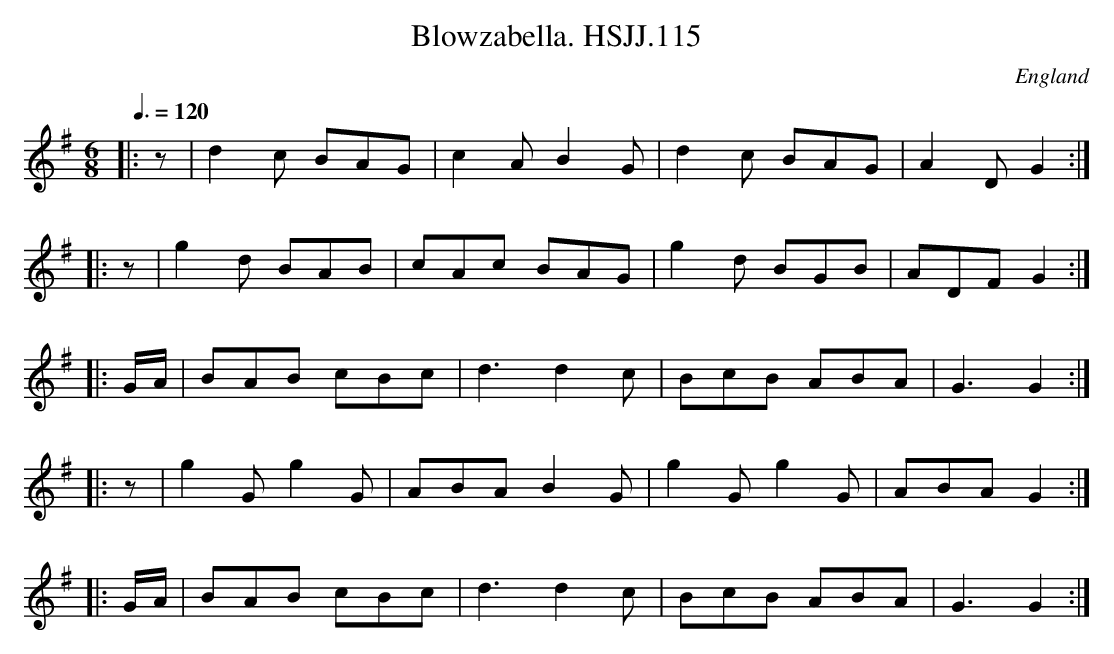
X:1
T:Blowzabella. HSJJ.115
M:6/8
L:1/8
Q:3/8=120
O:England
K:G
|:z|d2c BAG|c2AB2G|d2c BAG|A2DG2:|
|:z|g2d BAB|cAc BAG|g2d BGB|ADFG2:|
|:G/A/|BAB cBc|d3d2c|BcB ABA|G3G2:|
|:z|g2Gg2G|ABAB2G|g2Gg2G|ABAG2:|
|:G/A/|BAB cBc|d3d2c|BcB ABA|G3G2:|
